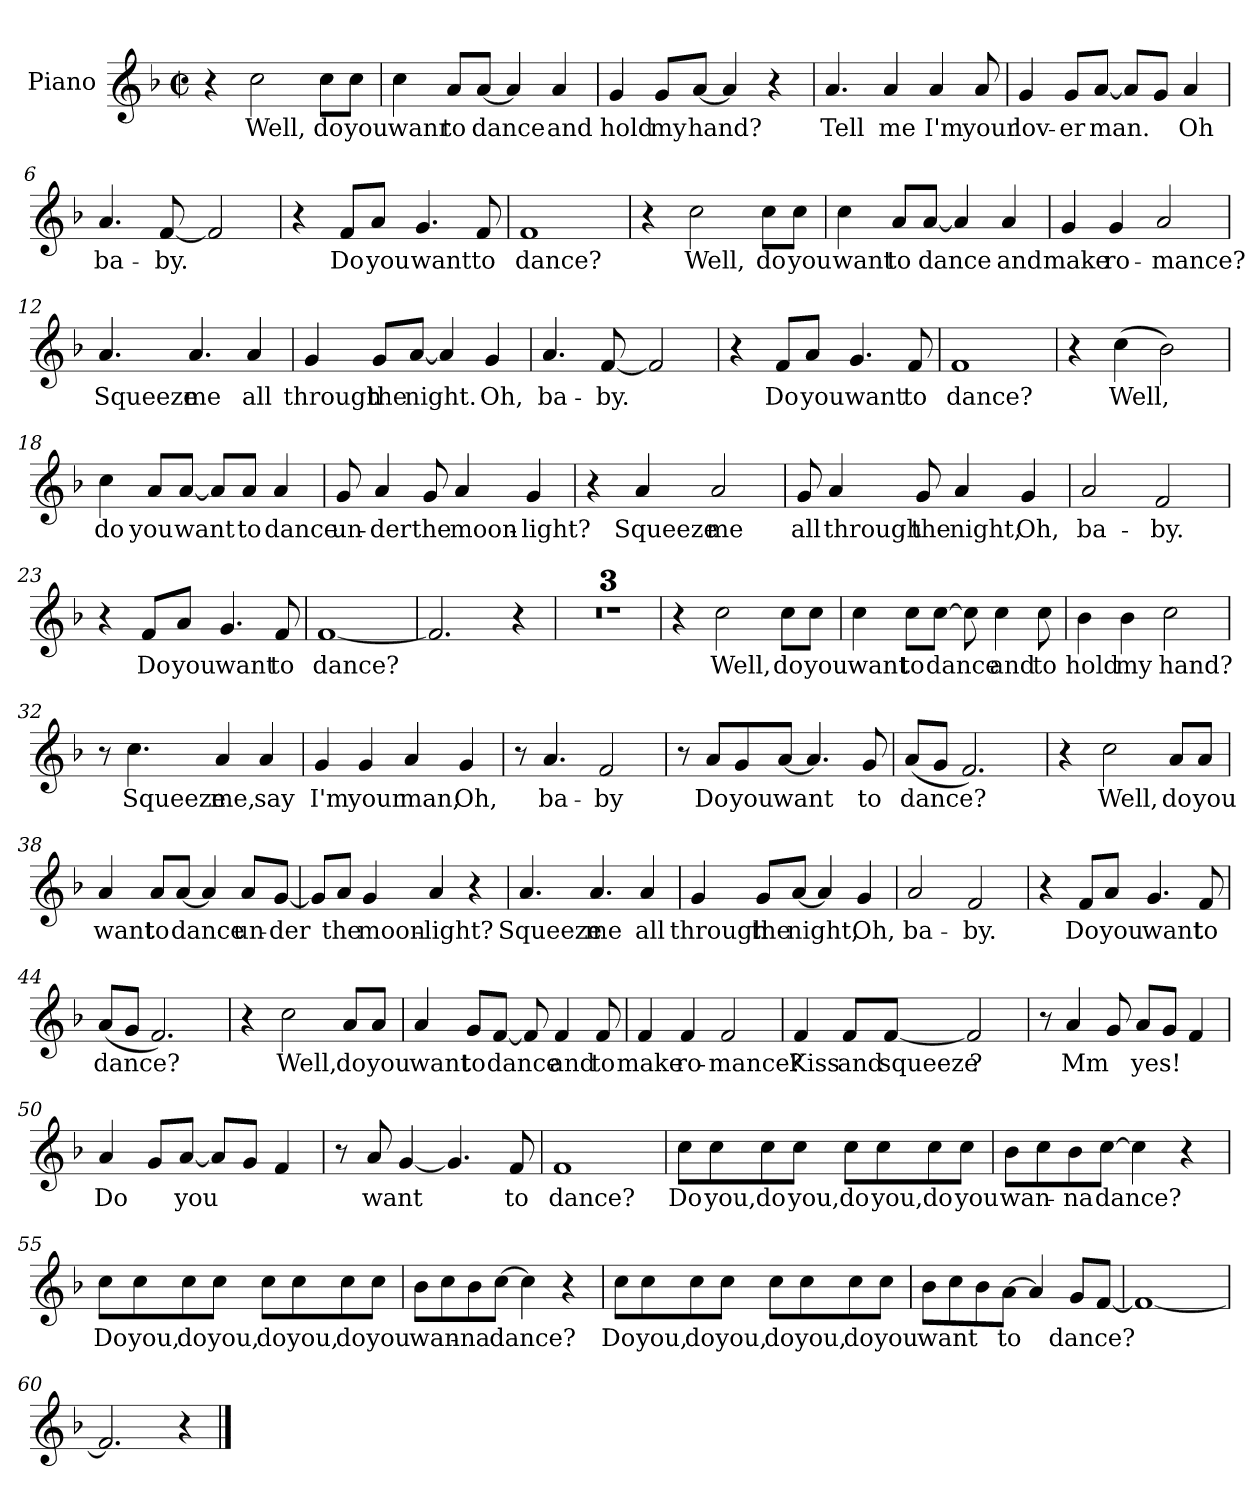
**kern	**text
*part1	*part1
*staff1	*staff1
*I"Piano	*
*I'Pno.	*
*clefG2	*
*k[b-]	*
*F:	*
*M2/2	*
*met(c|)	*
=1	=1
4r	.
2cc\	Well,
8cc\L	do
8cc\J	you
=2	=2
4cc\	wanr
8a/L	to
[8a/J	dance
4a/]	.
4a/	and
=3	=3
4g/	hold
8g/L	my
[8a/J	hand?
4a/]	.
4r	.
=4	=4
4.a/	Tell
4a/	me
4a/	I'm
8a/	your
!!LO:LB:g=z
=5	=5
4g/	lov-
8g/L	-er
[8a/J	man.
8a/L]	.
8g/J	.
4a/	Oh
=6	=6
4.a/	ba-
[8f/	-by.
2f/]	.
=7	=7
4r	.
8f/L	Do
8a/J	you
4.g/	want
8f/	to
=8	=8
1f	dance?
!!LO:LB:g=z
=9	=9
4r	.
2cc\	Well,
8cc\L	do
8cc\J	you
=10	=10
4cc\	want
8a/L	to
[8a/J	dance
4a/]	.
4a/	and
=11	=11
4g/	make
4g/	ro-
2a/	-mance?
=12	=12
4.a/	Squeeze
4.a/	me
4a/	all
!!LO:LB:g=z
=13	=13
4g/	through
8g/L	the
[8a/J	night.
4a/]	.
4g/	Oh,
=14	=14
4.a/	ba-
[8f/	-by.
2f/]	.
=15	=15
4r	.
8f/L	Do
8a/J	you
4.g/	want
8f/	to
=16	=16
1f	dance?
=17	=17
4r	.
(4cc\	Well,
2b-\)	.
!!LO:LB:g=z
=18	=18
4cc\	do
8a/L	you
[8a/J	want
8a/L]	.
8a/J	to
4a/	dance
=19	=19
8g/	un-
4a/	-der
8g/	the
4a/	moon-
4g/	-light?
=20	=20
4r	.
4a/	Squeeze
2a/	me
!!LO:LB:g=z
=21	=21
8g/	all
4a/	through
8g/	the
4a/	night,
4g/	Oh,
=22	=22
2a/	ba-
2f/	-by.
=23	=23
4r	.
8f/L	Do
8a/J	you
4.g/	want
8f/	to
=24	=24
[1f	dance?
=25	=25
2.f/]	.
4r	.
=26	=26
1r	.
!!LO:LB:g=z
=27	=27
1r	.
=28	=28
1r	.
=29	=29
4r	.
2cc\	Well,
8cc\L	do
8cc\J	you
=30	=30
4cc\	want
8cc\L	to
[8cc\J	dance
8cc\]	.
4cc\	and
8cc\	to
=31	=31
4b-\	hold
4b-\	my
2cc\	hand?
!!LO:LB:g=z
=32	=32
8r	.
4.cc\	Squeeze
4a/	me,
4a/	say
=33	=33
4g/	I'm
4g/	your
4a/	man,
4g/	Oh,
=34	=34
8r	.
4.a/	ba-
2f/	-by
=35	=35
8r	.
8a/L	Do
8g/	you
[8a/J	want
4.a/]	.
8g/	to
!!LO:PB:g=z
=36	=36
(8a/L	dance?
8g/J	.
2.f/)	.
=37	=37
4r	.
2cc\	Well,
8a/L	do
8a/J	you
=38	=38
4a/	want
8a/L	to
[8a/J	dance
4a/]	.
8a/L	un-
[8g/J	-der
=39	=39
8g/L]	.
8a/J	the
4g/	moon-
4a/	-light?
4r	.
!!LO:LB:g=z
=40	=40
4.a/	Squeeze
4.a/	me
4a/	all
=41	=41
4g/	through
8g/L	the
[8a/J	night,
4a/]	.
4g/	Oh,
=42	=42
2a/	ba-
2f/	-by.
=43	=43
4r	.
8f/L	Do
8a/J	you
4.g/	want
8f/	to
!!LO:LB:g=z
=44	=44
(8a/L	dance?
8g/J	.
2.f/)	.
=45	=45
4r	.
2cc\	Well,
8a/L	do
8a/J	you
=46	=46
4a/	want
8g/L	to
[8f/J	dance
8f/]	.
4f/	and
8f/	to
=47	=47
4f/	make
4f/	ro-
2f/	-mance?
!!LO:LB:g=z
=48	=48
4f/	Kiss
8f/L	and
[8f/J	squeeze
2f/]	?
=49	=49
8r	.
4a/	Mm
8g/	.
8a/L	yes!
8g/J	.
4f/	.
=50	=50
4a/	Do
8g/L	.
[8a/J	you
8a/L]	.
8g/J	.
4f/	.
=51	=51
8r	.
8a/	want
[4g/	.
4.g/]	.
8f/	to
!!LO:LB:g=z
=52	=52
1f	dance?
=53	=53
8cc\L	Do
8cc\	you,
8cc\	do
8cc\J	you,
8cc\L	do
8cc\	you,
8cc\	do
8cc\J	you
=54	=54
8b-\L	wan-
8cc\	.
8b-\	-na
[8cc\J	dance?
4cc\]	.
4r	.
!!LO:LB:g=z
=55	=55
8cc\L	Do
8cc\	you,
8cc\	do
8cc\J	you,
8cc\L	do
8cc\	you,
8cc\	do
8cc\J	you
=56	=56
8b-\L	wan-
8cc\	.
8b-\	-na
[8cc\J	dance?
4cc\]	.
4r	.
!!LO:LB:g=z
=57	=57
8cc\L	Do
8cc\	you,
8cc\	do
8cc\J	you,
8cc\L	do
8cc\	you,
8cc\	do
8cc\J	you
=58	=58
8b-\L	want
8cc\	.
8b-\	.
[8a\J	to
4a/]	.
8g/L	dance?
[8f/J	.
=59	=59
1f_	.
=60	=60
2.f/]	.
4r	.
==	==
*-	*-
